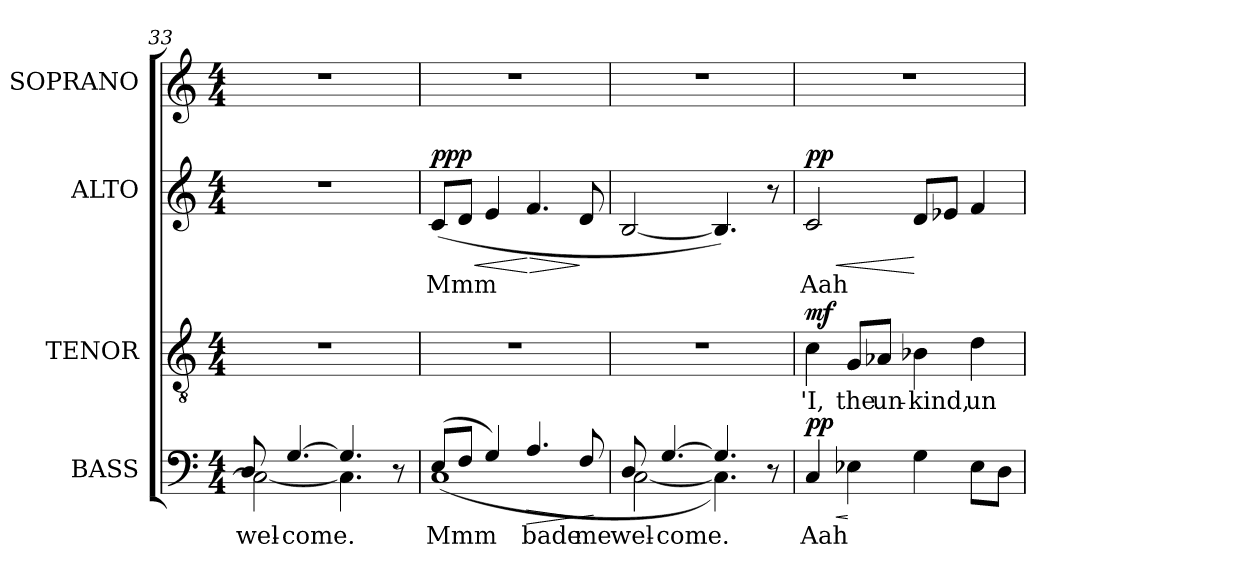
**kern	**text	**dynam	**kern	**text	**dynam	**kern	**text	**dynam	**kern
*part4	*part4	*part4	*part3	*part3	*part3	*part2	*part2	*part2	*part1
*staff4	*staff4	*staff4	*staff3	*staff3	*staff3	*staff2	*staff2	*staff2	*staff1
*I"BASS	*	*	*I"TENOR	*	*	*I"ALTO	*	*	*I"SOPRANO
*I'B.	*	*	*I'T.	*	*	*I'A.	*	*	*I'S.
*clefF4	*	*	*clefGv2	*	*	*clefG2	*	*	*clefG2
*	*	*	*ITrd7c12	*	*	*	*	*	*
*k[]	*	*	*k[]	*	*	*k[]	*	*	*k[]
*C:	*	*	*C:	*	*	*C:	*	*	*C:
*M4/4	*	*	*M4/4	*	*	*M4/4	*	*	*M4/4
=33	=33	=33	=33	=33	=33	=33	=33	=33	=33
!	!LO:LY:a:color=#000000	!	!	!	!	!	!	!	!
*^	*	*	*	*	*	*	*	*	*
8Di/	2Ci\_<	wel-	.	1r	.	.	1r	.	.	1r
!	!	!LO:LY:a:color=#000000	!	!	!	!	!	!	!	!
[>4.Gi/	.	-come.	.	.	.	.	.	.	.	.
4.Gi/]	4.Ci\]	.	.	.	.	.	.	.	.	.
8r	8ryy	.	.	.	.	.	.	.	.	.
=34	=34	=34	=34	=34	=34	=34	=34	=34	=34	=34
!	!	!LO:LY:a:color=#000000	!	!	!	!	!	!	!	!
!	!	!LO:LY:b:color=#000000	!	!	!	!	!	!	!	!
!	!	!	!	!	!	!	!	!LO:LY:b:color=#000000	!LO:HP:b	!
(8Ei/L	(1Ci	Mmm	.	1r	.	.	(8ci/L	Mmm	< ppp	1r
8Fi/J	.	.	.	.	.	.	8di/J	.	.	.
4Gi/)	.	.	.	.	.	.	4ei/	.	.	.
!	!	!LO:LY:a:color=#000000	!LO:HP:b	!	!	!	!	!	!LO:HP:n=1:b	!
4.Ai/	.	bade	>	.	.	.	4.fi/	.	[ >	.
!	!	!LO:LY:a:color=#000000	!LO:HP:n=1:b	!	!	!	!	!	!	!
8Fi/	.	me	] <	.	.	.	8di/	.	]	.
*v	*v	*	*	*	*	*	*	*	*	*
.	.	[	.	.	.	.	.	.	.
=35	=35	=35	=35	=35	=35	=35	=35	=35	=35
!	!LO:LY:a:color=#000000	!	!	!	!	!	!	!	!
*^	*	*	*	*	*	*	*	*	*
8Di/	[<2Ci\	wel-	.	1r	.	.	[<2Bi/	.	.	1r
!	!	!LO:LY:a:color=#000000	!	!	!	!	!	!	!	!
[>4.Gi/	.	-come.	.	.	.	.	.	.	.	.
4.Gi/]	4.Ci\])	.	.	.	.	.	4.Bi/])	.	.	.
8r	8ryy	.	.	.	.	.	8r	.	.	.
*v	*v	*	*	*	*	*	*	*	*	*
!!LO:LB:g=z
=36	=36	=36	=36	=36	=36	=36	=36	=36	=36
*^	*	*	*	*	*	*	*	*	*
!	!	!LO:LY:b:color=#000000	!LO:HP:b	!	!	!	!	!	!	!
*v	*v	*	*	*	*	*	*	*	*	*
*^	*	*	*	*	*	*	*	*	*
!	!	!	!	!	!LO:LY:b:color=#000000	!	!	!	!	!
*v	*v	*	*	*	*	*	*	*	*	*
*^	*	*	*	*	*	*	*	*	*
!	!	!	!	!	!	!	!	!LO:LY:b:color=#000000	!LO:HP:b	!
*v	*v	*	*	*	*	*	*	*	*	*
4Ci/	Aah	< pp	4Ci\	'I,	mf	2ci/	Aah	< pp	1r
!	!	!	!	!LO:LY:b:color=#000000	!	!	!	!	!
4E-Xi\	.	[	8GGi/L	the	.	.	.	.	.
!	!	!	!	!LO:LY:b:color=#000000	!	!	!	!	!
.	.	.	8AA-Xi/J	un-	.	.	.	.	.
!	!	!	!	!LO:LY:b:color=#000000	!	!	!	!	!
4Gi\	.	.	4BB-Xi\	-kind,	.	8di/L	.	[	.
.	.	.	.	.	.	8e-Xi/J	.	.	.
!	!	!	!	!LO:LY:b:color=#000000	!	!	!	!	!
8E-i\L	.	.	4Di\	un-	.	4fi/	.	.	.
8Di\J	.	.	.	.	.	.	.	.	.
=	=	=	=	=	=	=	=	=	=
*-	*-	*-	*-	*-	*-	*-	*-	*-	*-
